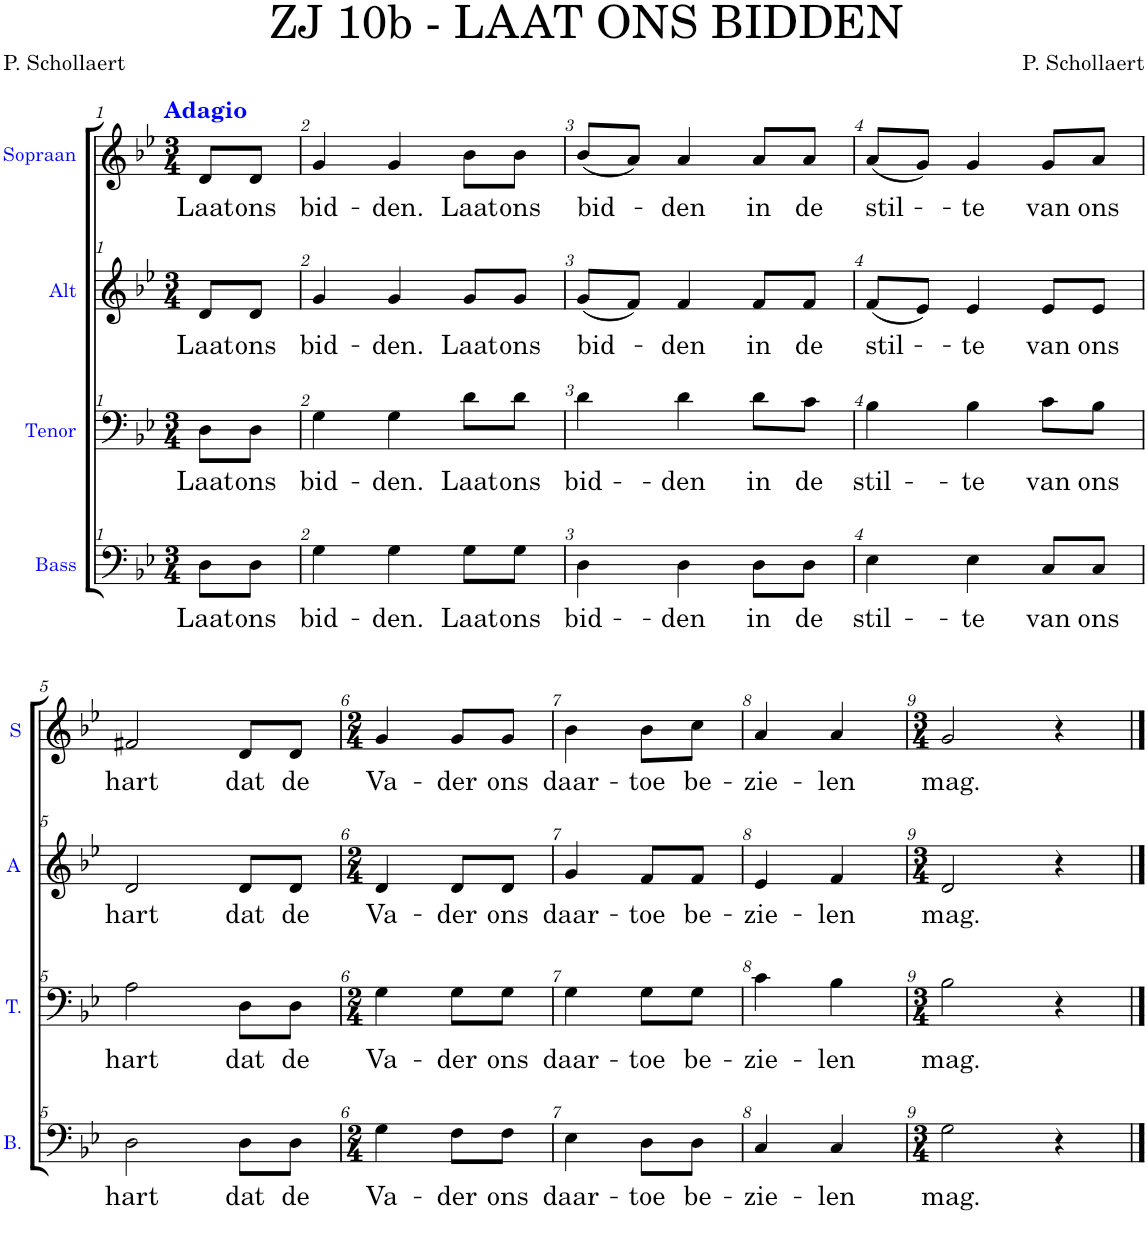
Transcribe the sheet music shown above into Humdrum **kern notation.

**kern	**text	**kern	**text	**kern	**text	**kern	**text
*part4	*part4	*part3	*part3	*part2	*part2	*part1	*part1
*staff4	*staff4	*staff3	*staff3	*staff2	*staff2	*staff1	*staff1
*I"Bass	*	*I"Tenor	*	*I"Alt	*	*I"Sopraan	*
*I'B.	*	*I'T.	*	*I'A	*	*I'S	*
*clefF4	*	*clefF4	*	*clefG2	*	*clefG2	*
*k[b-e-]	*	*k[b-e-]	*	*k[b-e-]	*	*k[b-e-]	*
*M3/4	*	*M3/4	*	*M3/4	*	*M3/4	*
=1	=1	=1	=1	=1	=1	=1	=1
!	!	!	!	!	!	!LO:TX:a:B:color=#0000FF:t=Adagio	!
!	!LO:LY:b	!	!LO:LY:b	!	!LO:LY:b	!	!LO:LY:b
8D\L	Laat	8D\L	Laat	8d/L	Laat	8d/L	Laat
!	!LO:LY:b	!	!LO:LY:b	!	!LO:LY:b	!	!LO:LY:b
8D\J	ons	8D\J	ons	8d/J	ons	8d/J	ons
=2	=2	=2	=2	=2	=2	=2	=2
!	!LO:LY:b	!	!LO:LY:b	!	!LO:LY:b	!	!LO:LY:b
4G\	bid-	4G\	bid-	4g/	bid-	4g/	bid-
!	!LO:LY:b	!	!LO:LY:b	!	!LO:LY:b	!	!LO:LY:b
4G\	-den.	4G\	-den.	4g/	-den.	4g/	-den.
!	!LO:LY:b	!	!LO:LY:b	!	!LO:LY:b	!	!LO:LY:b
8G\L	Laat	8d\L	Laat	8g/L	Laat	8b-\L	Laat
!	!LO:LY:b	!	!LO:LY:b	!	!LO:LY:b	!	!LO:LY:b
8G\J	ons	8d\J	ons	8g/J	ons	8b-\J	ons
=3	=3	=3	=3	=3	=3	=3	=3
!	!LO:LY:b	!	!LO:LY:b	!	!LO:LY:b	!	!LO:LY:b
4D\	bid-	4d\	bid-	(8g/L	bid-	(8b-/L	bid-
.	.	.	.	8f/J)	.	8a/J)	.
!	!LO:LY:b	!	!LO:LY:b	!	!LO:LY:b	!	!LO:LY:b
4D\	-den	4d\	-den	4f/	-den	4a/	-den
!	!LO:LY:b	!	!LO:LY:b	!	!LO:LY:b	!	!LO:LY:b
8D\L	in	8d\L	in	8f/L	in	8a/L	in
!	!LO:LY:b	!	!LO:LY:b	!	!LO:LY:b	!	!LO:LY:b
8D\J	de	8c\J	de	8f/J	de	8a/J	de
=4	=4	=4	=4	=4	=4	=4	=4
!	!LO:LY:b	!	!LO:LY:b	!	!LO:LY:b	!	!LO:LY:b
4E-\	stil-	4B-\	stil-	(8f/L	stil-	(8a/L	stil-
.	.	.	.	8e-/J)	.	8g/J)	.
!	!LO:LY:b	!	!LO:LY:b	!	!LO:LY:b	!	!LO:LY:b
4E-\	-te	4B-\	-te	4e-/	-te	4g/	-te
!	!LO:LY:b	!	!LO:LY:b	!	!LO:LY:b	!	!LO:LY:b
8C/L	van	8c\L	van	8e-/L	van	8g/L	van
!	!LO:LY:b	!	!LO:LY:b	!	!LO:LY:b	!	!LO:LY:b
8C/J	ons	8B-\J	ons	8e-/J	ons	8a/J	ons
!!LO:LB:g=z
=5	=5	=5	=5	=5	=5	=5	=5
!	!LO:LY:b	!	!LO:LY:b	!	!LO:LY:b	!	!LO:LY:b
2D\	hart	2A\	hart	2d/	hart	2f#X/	hart
!	!LO:LY:b	!	!LO:LY:b	!	!LO:LY:b	!	!LO:LY:b
8D\L	dat	8D\L	dat	8d/L	dat	8d/L	dat
!	!LO:LY:b	!	!LO:LY:b	!	!LO:LY:b	!	!LO:LY:b
8D\J	de	8D\J	de	8d/J	de	8d/J	de
=6	=6	=6	=6	=6	=6	=6	=6
*M2/4	*	*M2/4	*	*M2/4	*	*M2/4	*
!	!LO:LY:b	!	!LO:LY:b	!	!LO:LY:b	!	!LO:LY:b
4G\	Va-	4G\	Va-	4d/	Va-	4g/	Va-
!	!LO:LY:b	!	!LO:LY:b	!	!LO:LY:b	!	!LO:LY:b
8F\L	-der	8G\L	-der	8d/L	-der	8g/L	-der
!	!LO:LY:b	!	!LO:LY:b	!	!LO:LY:b	!	!LO:LY:b
8F\J	ons	8G\J	ons	8d/J	ons	8g/J	ons
=7	=7	=7	=7	=7	=7	=7	=7
!	!LO:LY:b	!	!LO:LY:b	!	!LO:LY:b	!	!LO:LY:b
4E-\	daar-	4G\	daar-	4g/	daar-	4b-\	daar-
!	!LO:LY:b	!	!LO:LY:b	!	!LO:LY:b	!	!LO:LY:b
8D\L	-toe	8G\L	-toe	8f/L	-toe	8b-\L	-toe
!	!LO:LY:b	!	!LO:LY:b	!	!LO:LY:b	!	!LO:LY:b
8D\J	be-	8G\J	be-	8f/J	be-	8cc\J	be-
=8	=8	=8	=8	=8	=8	=8	=8
!	!LO:LY:b	!	!LO:LY:b	!	!LO:LY:b	!	!LO:LY:b
4C/	-zie-	4c\	-zie-	4e-/	-zie-	4a/	-zie-
!	!LO:LY:b	!	!LO:LY:b	!	!LO:LY:b	!	!LO:LY:b
4C/	-len	4B-\	-len	4f/	-len	4a/	-len
=9	=9	=9	=9	=9	=9	=9	=9
*M3/4	*	*M3/4	*	*M3/4	*	*M3/4	*
!	!LO:LY:b	!	!LO:LY:b	!	!LO:LY:b	!	!LO:LY:b
2G\	mag.	2B-\	mag.	2d/	mag.	2g/	mag.
4r	.	4r	.	4r	.	4r	.
==	==	==	==	==	==	==	==
*-	*-	*-	*-	*-	*-	*-	*-
